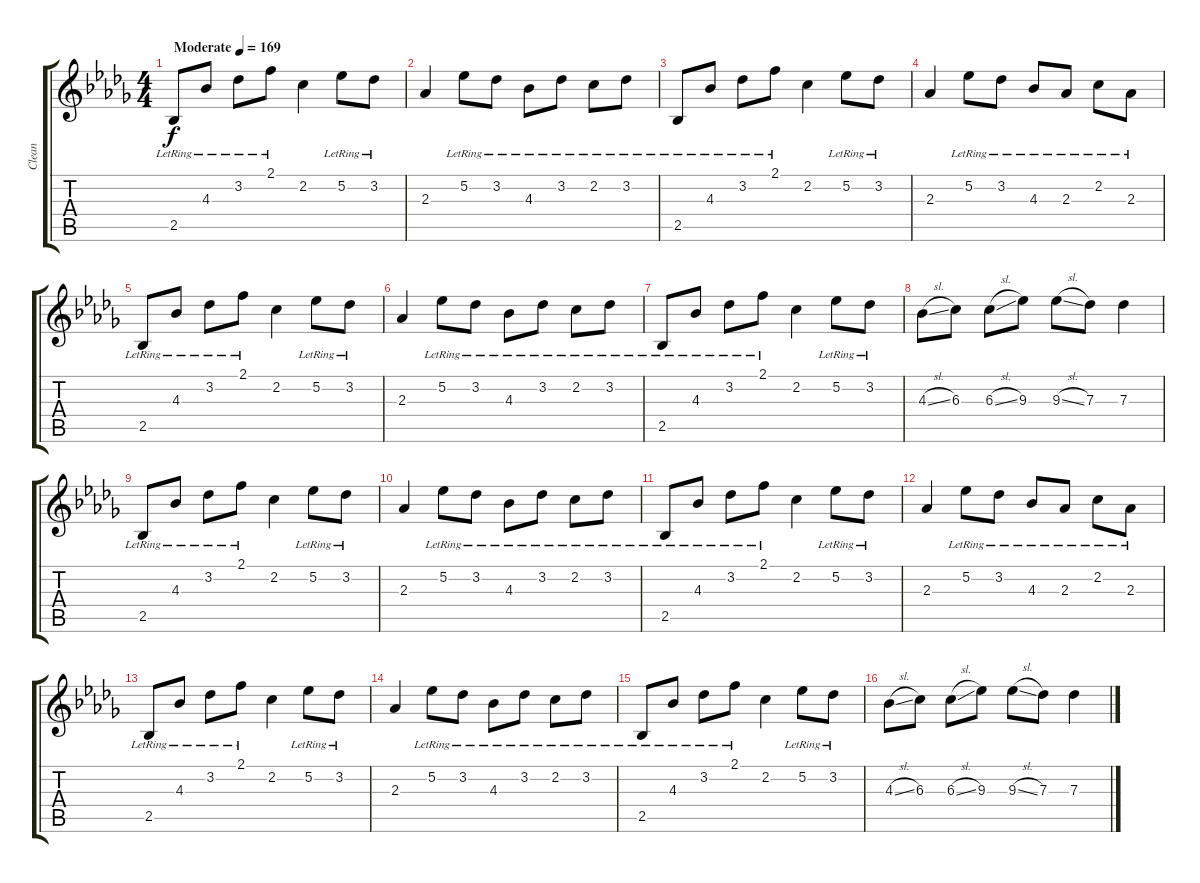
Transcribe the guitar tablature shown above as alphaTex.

\track ("Clean" "Clean") {instrument acousticguitarsteel}
\staff {score tabs}
\tuning (Eb4 Bb3 Gb3 Db3 Ab2 Eb2) {hide}
\ts (4 4)
\tempo (169 "Moderate")
\clef g2
\ks db
2.5{lr}.8{dy f instrument acousticguitarsteel} 4.3{lr}.8 3.2{lr}.8 2.1{lr}.8 2.2.4 5.2{lr}.8 3.2{lr}.8 |
2.3.4 5.2{lr}.8 3.2{lr}.8 4.3{lr}.8 3.2{lr}.8 2.2{lr}.8 3.2{lr}.8 |
2.5{lr}.8 4.3{lr}.8 3.2{lr}.8 2.1{lr}.8 2.2.4 5.2{lr}.8 3.2{lr}.8 |
2.3.4 5.2{lr}.8 3.2{lr}.8 4.3{lr}.8 2.3{lr}.8 2.2{lr}.8 2.3{lr}.8 |
2.5{lr}.8 4.3{lr}.8 3.2{lr}.8 2.1{lr}.8 2.2.4 5.2{lr}.8 3.2{lr}.8 |
2.3.4 5.2{lr}.8 3.2{lr}.8 4.3{lr}.8 3.2{lr}.8 2.2{lr}.8 3.2{lr}.8 |
2.5{lr}.8 4.3{lr}.8 3.2{lr}.8 2.1{lr}.8 2.2.4 5.2{lr}.8 3.2{lr}.8 |
4.3{sl}.8 6.3.8 6.3{sl}.8 9.3.8 9.3{sl}.8 7.3.8 7.3.4 |
2.5{lr}.8 4.3{lr}.8 3.2{lr}.8 2.1{lr}.8 2.2.4 5.2{lr}.8 3.2{lr}.8 |
2.3.4 5.2{lr}.8 3.2{lr}.8 4.3{lr}.8 3.2{lr}.8 2.2{lr}.8 3.2{lr}.8 |
2.5{lr}.8 4.3{lr}.8 3.2{lr}.8 2.1{lr}.8 2.2.4 5.2{lr}.8 3.2{lr}.8 |
2.3.4 5.2{lr}.8 3.2{lr}.8 4.3{lr}.8 2.3{lr}.8 2.2{lr}.8 2.3{lr}.8 |
2.5{lr}.8 4.3{lr}.8 3.2{lr}.8 2.1{lr}.8 2.2.4 5.2{lr}.8 3.2{lr}.8 |
2.3.4 5.2{lr}.8 3.2{lr}.8 4.3{lr}.8 3.2{lr}.8 2.2{lr}.8 3.2{lr}.8 |
2.5{lr}.8 4.3{lr}.8 3.2{lr}.8 2.1{lr}.8 2.2.4 5.2{lr}.8 3.2{lr}.8 |
4.3{sl}.8 6.3.8 6.3{sl}.8 9.3.8 9.3{sl}.8 7.3.8 7.3.4
